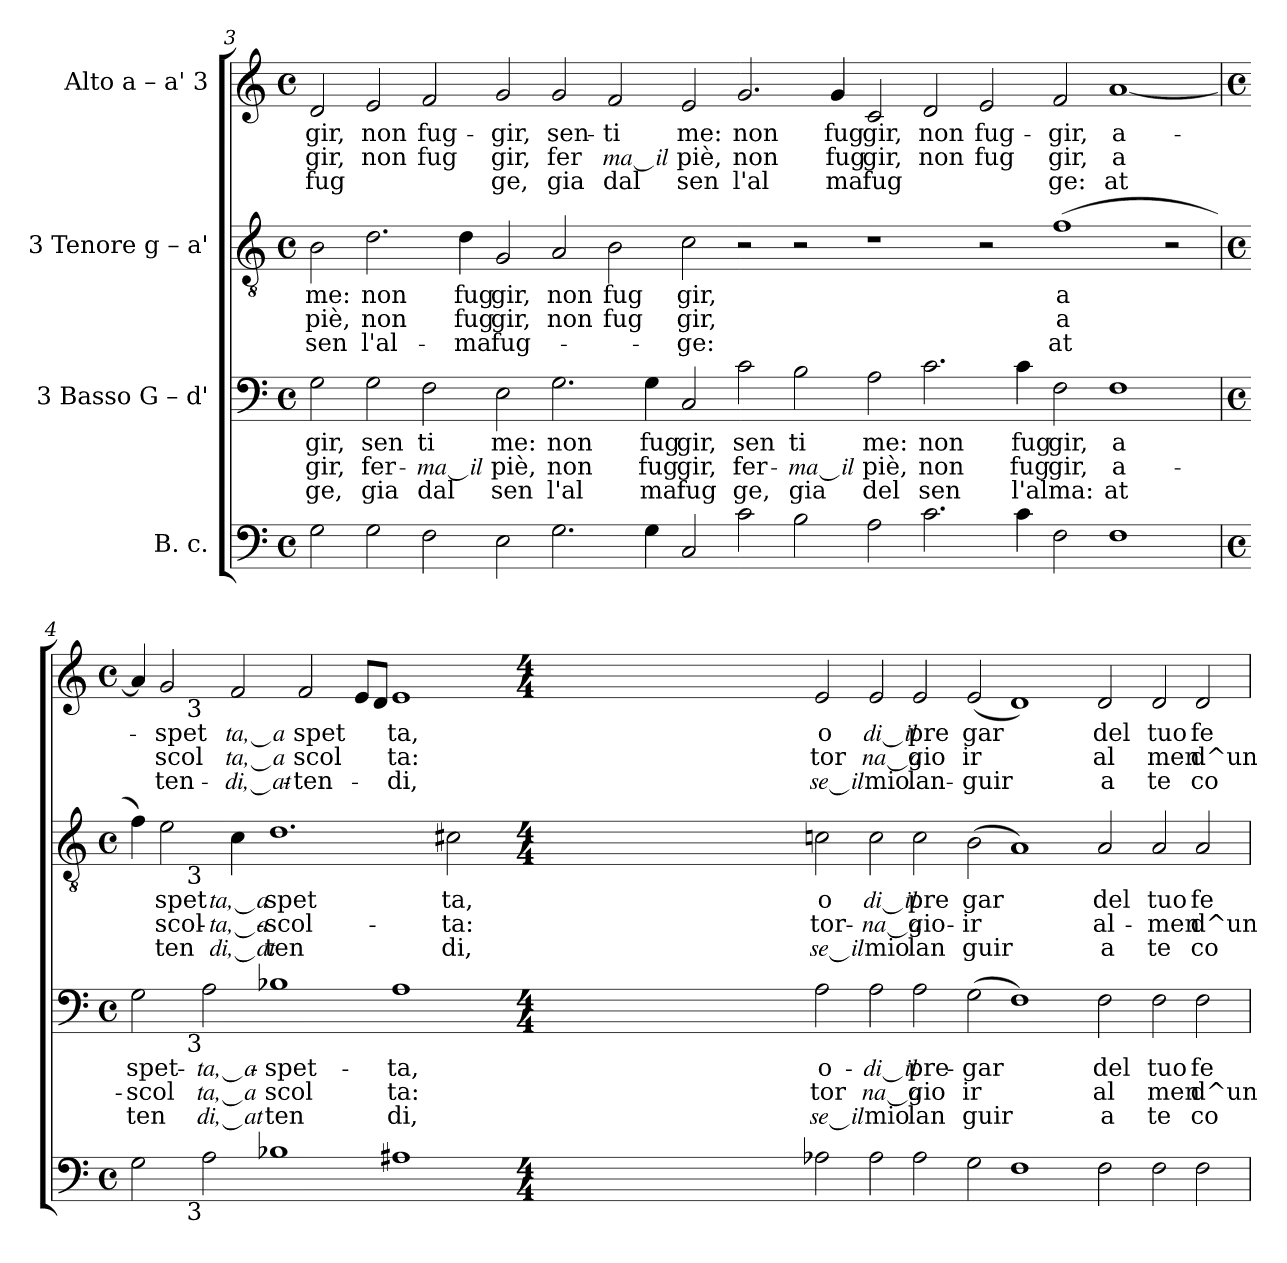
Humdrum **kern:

**kern	**kern	**text	**text	**text	**kern	**text	**text	**text	**kern	**text	**text	**text
*part4	*part3	*part3	*part3	*part3	*part2	*part2	*part2	*part2	*part1	*part1	*part1	*part1
*staff4	*staff3	*staff3	*staff3	*staff3	*staff2	*staff2	*staff2	*staff2	*staff1	*staff1	*staff1	*staff1
*I"B. c.	*I"3  Basso  G – d'	*	*	*	*I"3  Tenore  g – a'	*	*	*	*I"Alto  a – a'  3	*	*	*
!!LO:PB:g=z
*clefF4	*clefF4	*	*	*	*clefGv2	*	*	*	*clefG2	*	*	*
*k[]	*k[]	*	*	*	*k[]	*	*	*	*k[]	*	*	*
*C:	*C:	*	*	*	*C:	*	*	*	*C:	*	*	*
*M4/4	*M4/4	*	*	*	*M4/4	*	*	*	*M4/4	*	*	*
*met(c)	*met(c)	*	*	*	*met(c)	*	*	*	*met(c)	*	*	*
=3	=3	=3	=3	=3	=3	=3	=3	=3	=3	=3	=3	=3
!	!	!LO:LY:b:rj	!LO:LY:b:rj	!LO:LY:b:rj	!	!LO:LY:b:cj	!LO:LY:b:cj	!LO:LY:b:cj	!	!LO:LY:b:rj	!LO:LY:b:rj	!LO:LY:b:rj
2G\	2G\	gir,	gir,	ge,	2B\	me:	piè,	sen	2d/	gir,	gir,	fug
!	!	!LO:LY:b:rj	!LO:LY:b:rj	!LO:LY:b:rj	!	!LO:LY:b:cj	!LO:LY:b:cj	!LO:LY:b:cj	!	!LO:LY:b:rj	!LO:LY:b:rj	!LO:LY:b:rj
2G\	2G\	sen	fer-	-gia	2.d\	non	non	l'al-	2e/	non	non	.
!	!	!LO:LY:b:rj	!LO:LY:b:rj	!LO:LY:b:rj	!	!	!	!	!	!LO:LY:b:rj	!LO:LY:b:rj	!LO:LY:b:rj
2F\	2F\	ti	ma‿il	dal	.	.	.	.	2f/	fug-	-fug	.
!	!	!	!	!	!	!LO:LY:b:cj	!LO:LY:b:cj	!LO:LY:b:cj	!	!	!	!
.	.	.	.	.	4d\	-fug	fug	ma	.	.	.	.
!	!	!LO:LY:b:rj	!LO:LY:b:rj	!LO:LY:b:rj	!	!LO:LY:b:cj	!LO:LY:b:cj	!LO:LY:b:cj	!	!LO:LY:b:rj	!LO:LY:b:rj	!LO:LY:b:rj
2E\	2E\	me:	piè,	sen	2G/	gir,	gir,	fug-	2g/	gir,	gir,	ge,
!	!	!LO:LY:b:rj	!LO:LY:b:rj	!LO:LY:b:rj	!	!LO:LY:b:cj	!LO:LY:b:cj	!LO:LY:b:cj	!	!LO:LY:b:rj	!LO:LY:b:rj	!LO:LY:b:rj
2.G\	2.G\	non	non	l'al	2A/	-non	non	.	2g/	sen-	-fer	gia
!	!	!	!	!	!	!LO:LY:b:cj	!LO:LY:b:cj	!LO:LY:b:cj	!	!LO:LY:b:rj	!LO:LY:b:rj	!LO:LY:b:rj
.	.	.	.	.	2B\	fug	fug	.	2f/	ti	ma‿il	dal
!	!	!LO:LY:b:rj	!LO:LY:b:rj	!LO:LY:b:rj	!	!	!	!	!	!	!	!
4G\	4G\	fug	fug-	-ma	.	.	.	.	.	.	.	.
!	!	!LO:LY:b:rj	!LO:LY:b:rj	!LO:LY:b:rj	!	!LO:LY:b:cj	!LO:LY:b:cj	!LO:LY:b:cj	!	!LO:LY:b:rj	!LO:LY:b:rj	!LO:LY:b:rj
2C/	2C/	gir,	gir,	fug	2c\	gir,	gir,	ge:	2e/	me:	piè,	sen
!	!	!LO:LY:b:rj	!LO:LY:b:rj	!LO:LY:b:rj	!	!	!	!	!	!LO:LY:b:rj	!LO:LY:b:rj	!LO:LY:b:rj
2c\	2c\	sen	fer-	-ge,	2r	.	.	.	2.g/	non	non	l'al
!	!	!LO:LY:b:rj	!LO:LY:b:rj	!LO:LY:b:rj	!	!	!	!	!	!	!	!
2B\	2B\	ti	ma‿il	gia	2r	.	.	.	.	.	.	.
!	!	!	!	!	!	!	!	!	!	!LO:LY:b:rj	!LO:LY:b:rj	!LO:LY:b:rj
.	.	.	.	.	.	.	.	.	4g/	fug-	-fug	ma
!	!	!LO:LY:b:rj	!LO:LY:b:rj	!LO:LY:b:rj	!	!	!	!	!	!LO:LY:b:rj	!LO:LY:b:rj	!LO:LY:b:rj
2A\	2A\	me:	piè,	del	1r	.	.	.	2c/	gir,	gir,	fug
!	!	!LO:LY:b:rj	!LO:LY:b:rj	!LO:LY:b:rj	!	!	!	!	!	!LO:LY:b:rj	!LO:LY:b:rj	!LO:LY:b:rj
2.c\	2.c\	non	non	sen	.	.	.	.	2d/	non	non	.
!	!	!	!	!	!	!	!	!	!	!LO:LY:b:rj	!LO:LY:b:rj	!LO:LY:b:rj
.	.	.	.	.	2r	.	.	.	2e/	fug-	-fug	.
!	!	!LO:LY:b:rj	!LO:LY:b:rj	!LO:LY:b:rj	!	!	!	!	!	!	!	!
4c\	4c\	fug	fug-	-l'al	.	.	.	.	.	.	.	.
!	!	!LO:LY:b:rj	!LO:LY:b:rj	!LO:LY:b:rj	!	!LO:LY:b:cj	!LO:LY:b:cj	!LO:LY:b:cj	!	!LO:LY:b:rj	!LO:LY:b:rj	!LO:LY:b:rj
2F\	2F\	gir,	gir,	ma:	(>1f	a	a	at-	2f/	gir,	gir,	ge:
!	!	!LO:LY:b:rj	!LO:LY:b:rj	!LO:LY:b:rj	!	!	!	!	!	!LO:LY:b:rj	!LO:LY:b:rj	!LO:LY:b:rj
1F	1F	a	a-	-at	.	.	.	.	[>1a	a-	-a	at
.	.	.	.	.	2r	.	.	.	.	.	.	.
!!LO:PB:g=z
=4	=4	=4	=4	=4	=4	=4	=4	=4	=4	=4	=4	=4
*M4/4	*M4/4	*	*	*	*M4/4	*	*	*	*M4/4	*	*	*
*met(c)	*met(c)	*	*	*	*met(c)	*	*	*	*met(c)	*	*	*
!LO:TX:b:t=Copyright © 2013 by the Choral Public Domain Library (http&colon;//www.cpdl.org)	!	!	!	!	!	!	!	!	!	!	!	!
!LO:TX:b:t=Edition may be freely distributed, duplicated, performed, or recorded.	!	!	!	!	!	!	!	!	!	!	!	!
!	!	!LO:LY:b:rj	!LO:LY:b:rj	!LO:LY:b:rj	!	!LO:LY:b:cj	!LO:LY:b:cj	!LO:LY:b:cj	!	!LO:LY:b:rj	!LO:LY:b:rj	!LO:LY:b:rj
*^	*^	*	*	*	*^	*	*	*	*^	*	*	*
2G\	4ryy	2G\	4ryy	spet-	-scol	ten	4f\)	4ryy	--	-	-	4a/]	4ryy	.	.	.
!	!	!	!	!	!	!	!	!	!LO:LY:b:cj	!LO:LY:b:cj	!LO:LY:b:cj	!	!	!LO:LY:b:rj	!LO:LY:b:rj	!LO:LY:b:rj
.	8ryy	.	8ryy	.	.	.	2e\	8ryy	-spet	scol-	-ten	2g/	8ryy	spet	scol	ten-
.	32ryy	.	32ryy	.	.	.	.	32ryy	.	.	.	.	32ryy	.	.	.
!	!	!	!	!	!	!	!	!	!	!	!	!	!LO:TX:b:t=3	!	!	!
!	!	!	!	!	!	!	!	!LO:TX:b:t=3	!	!	!	!	!	!	!	!
!	!	!	!LO:TX:b:t=3	!	!	!	!	!	!	!	!	!	!	!	!	!
!	!LO:TX:b:t=3	!	!	!	!	!	!	!	!	!	!	!	!	!	!	!
.	1ryy	.	1ryy	.	.	.	.	1ryy	.	.	.	.	1ryy	.	.	.
!	!	!	!	!LO:LY:b:rj	!LO:LY:b:rj	!LO:LY:b:rj	!	!	!	!	!	!	!	!	!	!
2A\	.	2A\	.	ta,‿a-	-ta,‿a	di,‿at	.	.	.	.	.	.	.	.	.	.
!	!	!	!	!	!	!	!	!	!LO:LY:b:cj	!LO:LY:b:cj	!LO:LY:b:cj	!	!	!LO:LY:b:rj	!LO:LY:b:rj	!LO:LY:b:rj
.	.	.	.	.	.	.	4c\	.	ta,‿a	ta,‿a-	-di,‿at	2f/	.	-ta,‿a	ta,‿a	di,‿at-
!	!	!	!	!LO:LY:b:rj	!LO:LY:b:rj	!LO:LY:b:rj	!	!	!LO:LY:b:cj	!LO:LY:b:cj	!LO:LY:b:cj	!	!	!	!	!
1B-X	.	1B-X	.	spet-	-scol	ten	1.d	.	spet	scol-	-ten	.	.	.	.	.
!	!	!	!	!	!	!	!	!	!	!	!	!	!	!LO:LY:b:rj	!LO:LY:b:rj	!LO:LY:b:rj
.	.	.	.	.	.	.	.	.	.	.	.	2f/	.	-spet	scol	ten-
.	1ryy	.	1ryy	.	.	.	.	1ryy	.	.	.	.	1ryy	.	.	.
!	!	!	!	!	!	!	!	!	!	!	!	!	!	!LO:LY:b:rj	!LO:LY:b:rj	!LO:LY:b:rj
.	.	.	.	.	.	.	.	.	.	.	.	8e/L	.	--	-	.
!	!	!	!	!	!	!	!	!	!	!	!	!	!	!LO:LY:b:rj	!LO:LY:b:rj	!LO:LY:b:rj
.	.	.	.	.	.	.	.	.	.	.	.	8d/J	.	-	-	.
!	!	!	!	!LO:LY:b:rj	!LO:LY:b:rj	!LO:LY:b:rj	!	!	!	!	!	!	!	!LO:LY:b:rj	!LO:LY:b:rj	!LO:LY:b:rj
1A#	.	1A	.	ta,	ta:	di,	.	.	.	.	.	1e	.	ta,	ta:	di,
.	1ryy	.	1ryy	.	.	.	.	1ryy	.	.	.	.	1ryy	.	.	.
!	!	!	!	!	!	!	!	!	!LO:LY:b:cj	!LO:LY:b:cj	!LO:LY:b:cj	!	!	!	!	!
.	.	.	.	.	.	.	2c#X\	.	ta,	ta:	di,	.	.	.	.	.
*M4/4	*	*M4/4	*	*	*	*	*M4/4	*	*	*	*	*M4/4	*	*	*	*
*met(c)	*	*met(c)	*	*	*	*	*met(c)	*	*	*	*	*met(c)	*	*	*	*
!	!	!	!	!LO:LY:b:rj	!LO:LY:b:rj	!LO:LY:b:rj	!	!	!LO:LY:b:cj	!LO:LY:b:cj	!LO:LY:b:cj	!	!	!LO:LY:b:rj	!LO:LY:b:rj	!LO:LY:b:rj
2A-\	.	2A\	.	o-	-tor	se‿il	2cn\	.	o	tor-	-se‿il	2e/	.	o	tor	se‿il
.	1ryy	.	1ryy	.	.	.	.	1ryy	.	.	.	.	1ryy	.	.	.
!	!	!	!	!LO:LY:b:rj	!LO:LY:b:rj	!LO:LY:b:rj	!	!	!LO:LY:b:cj	!LO:LY:b:cj	!LO:LY:b:cj	!	!	!LO:LY:b:rj	!LO:LY:b:rj	!LO:LY:b:rj
2A-\	.	2A\	.	di‿il	na‿a	mio	2c\	.	di‿il	na‿a	mio	2e/	.	di‿il	na‿a	mio
!	!	!	!	!LO:LY:b:rj	!LO:LY:b:rj	!LO:LY:b:rj	!	!	!LO:LY:b:cj	!LO:LY:b:cj	!LO:LY:b:cj	!	!	!LO:LY:b:rj	!LO:LY:b:rj	!LO:LY:b:rj
2A-\	.	2A\	.	pre-	-gio	lan	2c\	.	pre	gio-	-lan	2e/	.	pre	gio	lan-
.	1ryy	.	1ryy	.	.	.	.	1ryy	.	.	.	.	1ryy	.	.	.
!	!	!	!	!LO:LY:b:rj	!LO:LY:b:rj	!LO:LY:b:rj	!	!	!LO:LY:b:cj	!LO:LY:b:cj	!LO:LY:b:cj	!	!	!LO:LY:b:rj	!LO:LY:b:rj	!LO:LY:b:rj
2G\	.	(>2G\	.	gar	ir	guir	(>2B\	.	gar	ir	guir	(<2e/	.	-gar	ir	guir
!	!	!	!	!LO:LY:b:rj	!LO:LY:b:rj	!LO:LY:b:rj	!	!	!LO:LY:b:cj	!LO:LY:b:cj	!LO:LY:b:cj	!	!	!LO:LY:b:rj	!LO:LY:b:rj	!LO:LY:b:rj
1F	.	1F)	.	.	.	.	1A)	.	.	.	-	1d)	.	.	.	.
.	1ryy	.	1ryy	.	.	.	.	1ryy	.	.	.	.	1ryy	.	.	.
!	!	!	!	!LO:LY:b:rj	!LO:LY:b:rj	!LO:LY:b:rj	!	!	!LO:LY:b:cj	!LO:LY:b:cj	!LO:LY:b:cj	!	!	!LO:LY:b:rj	!LO:LY:b:rj	!LO:LY:b:rj
2F\	.	2F\	.	del	al	a	2A/	.	-del	al-	-a	2d/	.	del	al	a
.	1ryy	.	1ryy	.	.	.	.	1ryy	.	.	.	.	1ryy	.	.	.
!	!	!	!	!LO:LY:b:rj	!LO:LY:b:rj	!LO:LY:b:rj	!	!	!LO:LY:b:cj	!LO:LY:b:cj	!LO:LY:b:cj	!	!	!LO:LY:b:rj	!LO:LY:b:rj	!LO:LY:b:rj
2F\	.	2F\	.	tuo	men	te	2A/	.	tuo	men	te	2d/	.	tuo	men	te
!	!	!	!	!LO:LY:b:rj	!LO:LY:b:rj	!LO:LY:b:rj	!	!	!LO:LY:b:cj	!LO:LY:b:cj	!LO:LY:b:cj	!	!	!LO:LY:b:rj	!LO:LY:b:rj	!LO:LY:b:rj
2F\	.	2F\	.	fe-	-d^un	co	2A/	.	fe	d^un	co	2d/	.	fe	d^un	co-
.	16.ryy	.	16.ryy	.	.	.	.	16.ryy	.	.	.	.	16.ryy	.	.	.
*v	*v	*	*	*	*	*	*v	*v	*	*	*	*v	*v	*	*	*
*	*v	*v	*	*	*	*	*	*	*	*	*	*	*
=	=	=	=	=	=	=	=	=	=	=	=	=
*-	*-	*-	*-	*-	*-	*-	*-	*-	*-	*-	*-	*-
